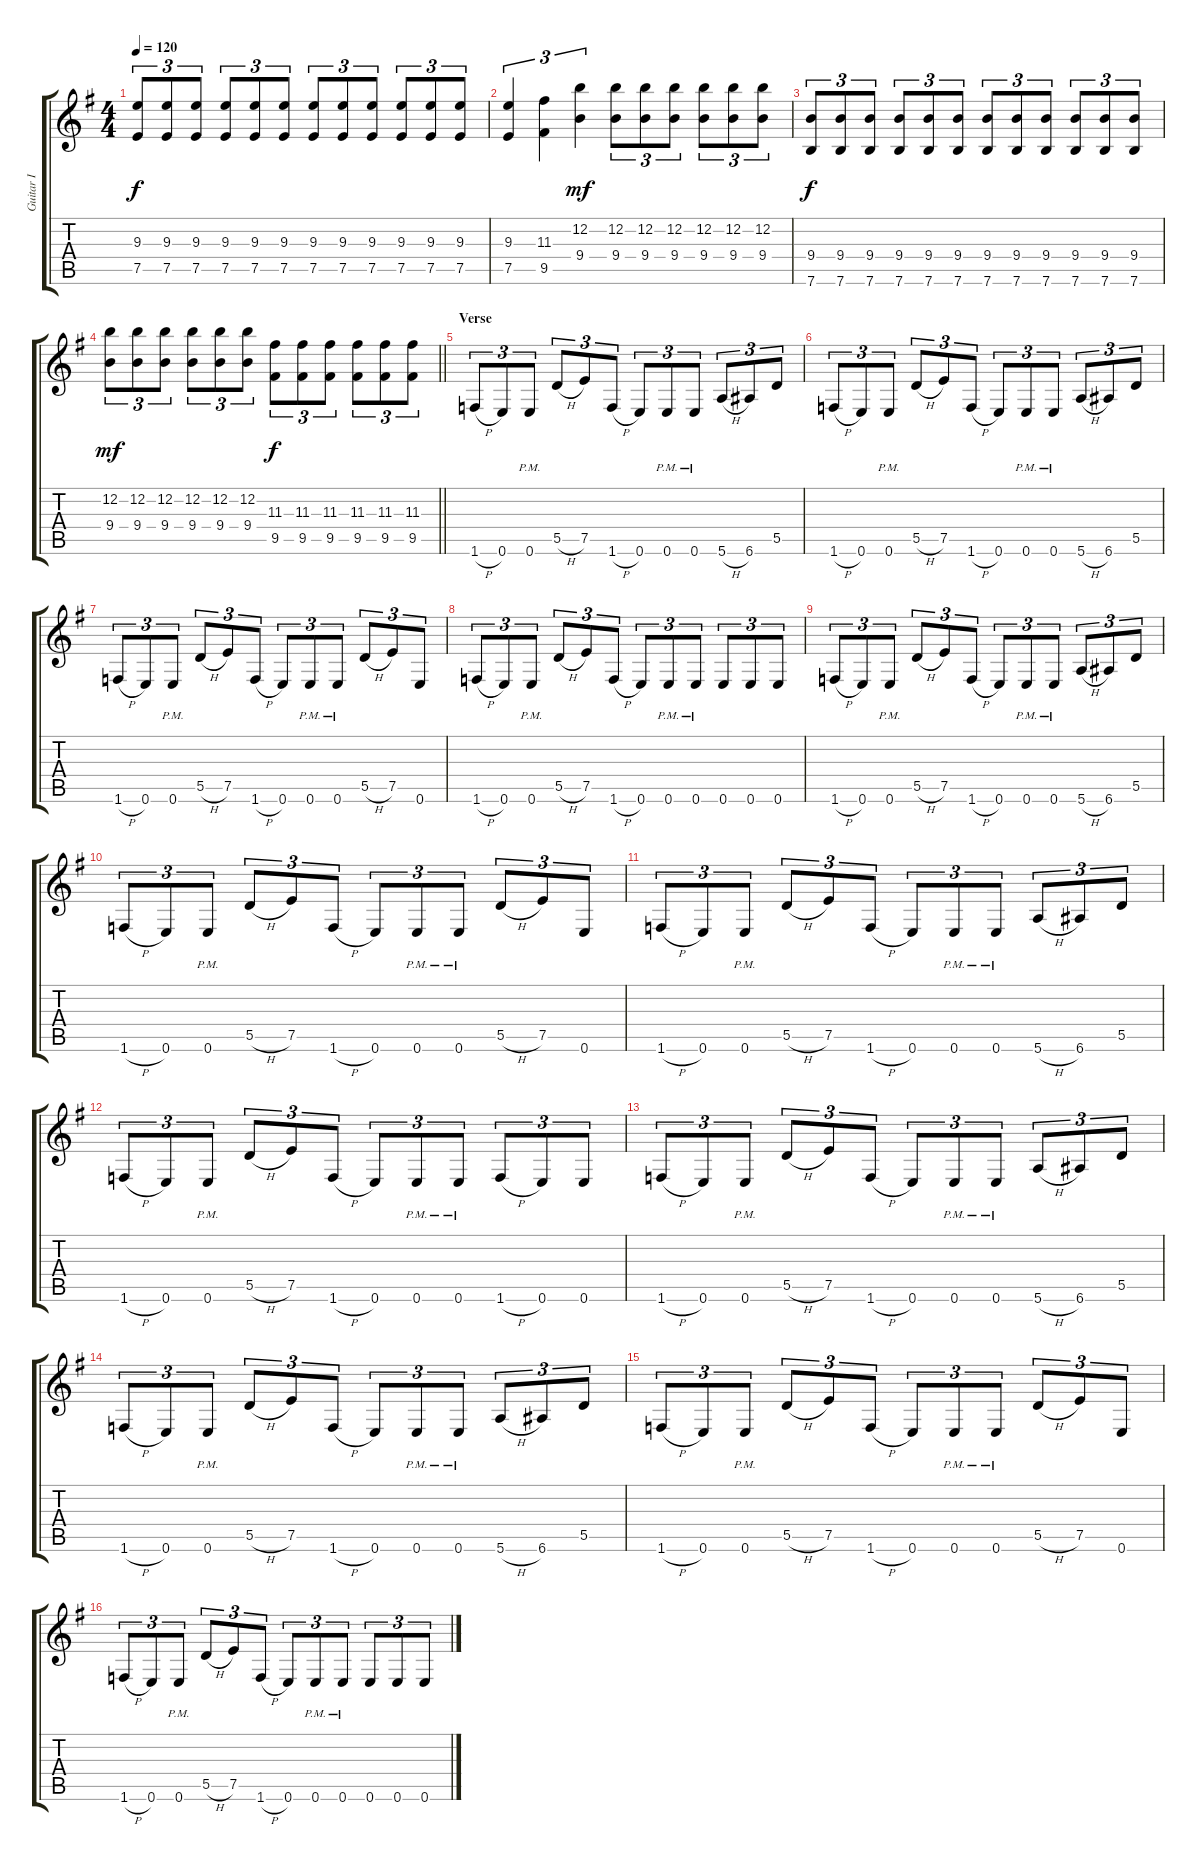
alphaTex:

\track ("Guitar I" "Guitar I") {instrument distortionguitar}
\staff {score tabs}
\tuning (E4 B3 G3 D3 A2 E2) {hide}
\ts (4 4)
\tempo 120
\clef g2
\ks eminor
(9.3 7.5).8{tu (3 2) dy f} (9.3 7.5).8{tu (3 2)} (9.3 7.5).8{tu (3 2)} (9.3 7.5).8{tu (3 2)} (9.3 7.5).8{tu (3 2)} (9.3 7.5).8{tu (3 2)} (9.3 7.5).8{tu (3 2)} (9.3 7.5).8{tu (3 2)} (9.3 7.5).8{tu (3 2)} (9.3 7.5).8{tu (3 2)} (9.3 7.5).8{tu (3 2)} (9.3 7.5).8{tu (3 2)} |
(9.3 7.5).4{tu (3 2)} (11.3 9.5).4{tu (3 2)} (12.2 9.4).4{tu (3 2) dy mf} (12.2 9.4).8{tu (3 2)} (12.2 9.4).8{tu (3 2)} (12.2 9.4).8{tu (3 2)} (12.2 9.4).8{tu (3 2)} (12.2 9.4).8{tu (3 2)} (12.2 9.4).8{tu (3 2)} |
(9.4 7.6).8{tu (3 2) dy f} (9.4 7.6).8{tu (3 2)} (9.4 7.6).8{tu (3 2)} (9.4 7.6).8{tu (3 2)} (9.4 7.6).8{tu (3 2)} (9.4 7.6).8{tu (3 2)} (9.4 7.6).8{tu (3 2)} (9.4 7.6).8{tu (3 2)} (9.4 7.6).8{tu (3 2)} (9.4 7.6).8{tu (3 2)} (9.4 7.6).8{tu (3 2)} (9.4 7.6).8{tu (3 2)} |
\barLineRight lightlight
(12.2 9.4).8{tu (3 2) dy mf} (12.2 9.4).8{tu (3 2)} (12.2 9.4).8{tu (3 2)} (12.2 9.4).8{tu (3 2)} (12.2 9.4).8{tu (3 2)} (12.2 9.4).8{tu (3 2)} (11.3 9.5).8{tu (3 2) dy f} (11.3 9.5).8{tu (3 2)} (11.3 9.5).8{tu (3 2)} (11.3 9.5).8{tu (3 2)} (11.3 9.5).8{tu (3 2)} (11.3 9.5).8{tu (3 2)} |
\section ("" "Verse")
1.6{h}.8{tu (3 2) volume 14} 0.6.8{tu (3 2)} 0.6{pm}.8{tu (3 2)} 5.5{h}.8{tu (3 2)} 7.5.8{tu (3 2)} 1.6{h}.8{tu (3 2)} 0.6.8{tu (3 2)} 0.6{pm}.8{tu (3 2)} 0.6{pm}.8{tu (3 2)} 5.6{h}.8{tu (3 2)} 6.6.8{tu (3 2)} 5.5.8{tu (3 2)} |
1.6{h}.8{tu (3 2)} 0.6.8{tu (3 2)} 0.6{pm}.8{tu (3 2)} 5.5{h}.8{tu (3 2)} 7.5.8{tu (3 2)} 1.6{h}.8{tu (3 2)} 0.6.8{tu (3 2)} 0.6{pm}.8{tu (3 2)} 0.6{pm}.8{tu (3 2)} 5.6{h}.8{tu (3 2)} 6.6.8{tu (3 2)} 5.5.8{tu (3 2)} |
1.6{h}.8{tu (3 2)} 0.6.8{tu (3 2)} 0.6{pm}.8{tu (3 2)} 5.5{h}.8{tu (3 2)} 7.5.8{tu (3 2)} 1.6{h}.8{tu (3 2)} 0.6.8{tu (3 2)} 0.6{pm}.8{tu (3 2)} 0.6{pm}.8{tu (3 2)} 5.5{h}.8{tu (3 2)} 7.5.8{tu (3 2)} 0.6.8{tu (3 2)} |
1.6{h}.8{tu (3 2)} 0.6.8{tu (3 2)} 0.6{pm}.8{tu (3 2)} 5.5{h}.8{tu (3 2)} 7.5.8{tu (3 2)} 1.6{h}.8{tu (3 2)} 0.6.8{tu (3 2)} 0.6{pm}.8{tu (3 2)} 0.6{pm}.8{tu (3 2)} 0.6.8{tu (3 2)} 0.6.8{tu (3 2)} 0.6.8{tu (3 2)} |
1.6{h}.8{tu (3 2)} 0.6.8{tu (3 2)} 0.6{pm}.8{tu (3 2)} 5.5{h}.8{tu (3 2)} 7.5.8{tu (3 2)} 1.6{h}.8{tu (3 2)} 0.6.8{tu (3 2)} 0.6{pm}.8{tu (3 2)} 0.6{pm}.8{tu (3 2)} 5.6{h}.8{tu (3 2)} 6.6.8{tu (3 2)} 5.5.8{tu (3 2)} |
1.6{h}.8{tu (3 2)} 0.6.8{tu (3 2)} 0.6{pm}.8{tu (3 2)} 5.5{h}.8{tu (3 2)} 7.5.8{tu (3 2)} 1.6{h}.8{tu (3 2)} 0.6.8{tu (3 2)} 0.6{pm}.8{tu (3 2)} 0.6{pm}.8{tu (3 2)} 5.5{h}.8{tu (3 2)} 7.5.8{tu (3 2)} 0.6.8{tu (3 2)} |
1.6{h}.8{tu (3 2)} 0.6.8{tu (3 2)} 0.6{pm}.8{tu (3 2)} 5.5{h}.8{tu (3 2)} 7.5.8{tu (3 2)} 1.6{h}.8{tu (3 2)} 0.6.8{tu (3 2)} 0.6{pm}.8{tu (3 2)} 0.6{pm}.8{tu (3 2)} 5.6{h}.8{tu (3 2)} 6.6.8{tu (3 2)} 5.5.8{tu (3 2)} |
1.6{h}.8{tu (3 2)} 0.6.8{tu (3 2)} 0.6{pm}.8{tu (3 2)} 5.5{h}.8{tu (3 2)} 7.5.8{tu (3 2)} 1.6{h}.8{tu (3 2)} 0.6.8{tu (3 2)} 0.6{pm}.8{tu (3 2)} 0.6{pm}.8{tu (3 2)} 1.6{h}.8{tu (3 2)} 0.6.8{tu (3 2)} 0.6.8{tu (3 2)} |
1.6{h}.8{tu (3 2)} 0.6.8{tu (3 2)} 0.6{pm}.8{tu (3 2)} 5.5{h}.8{tu (3 2)} 7.5.8{tu (3 2)} 1.6{h}.8{tu (3 2)} 0.6.8{tu (3 2)} 0.6{pm}.8{tu (3 2)} 0.6{pm}.8{tu (3 2)} 5.6{h}.8{tu (3 2)} 6.6.8{tu (3 2)} 5.5.8{tu (3 2)} |
1.6{h}.8{tu (3 2)} 0.6.8{tu (3 2)} 0.6{pm}.8{tu (3 2)} 5.5{h}.8{tu (3 2)} 7.5.8{tu (3 2)} 1.6{h}.8{tu (3 2)} 0.6.8{tu (3 2)} 0.6{pm}.8{tu (3 2)} 0.6{pm}.8{tu (3 2)} 5.6{h}.8{tu (3 2)} 6.6.8{tu (3 2)} 5.5.8{tu (3 2)} |
1.6{h}.8{tu (3 2)} 0.6.8{tu (3 2)} 0.6{pm}.8{tu (3 2)} 5.5{h}.8{tu (3 2)} 7.5.8{tu (3 2)} 1.6{h}.8{tu (3 2)} 0.6.8{tu (3 2)} 0.6{pm}.8{tu (3 2)} 0.6{pm}.8{tu (3 2)} 5.5{h}.8{tu (3 2)} 7.5.8{tu (3 2)} 0.6.8{tu (3 2)} |
1.6{h}.8{tu (3 2)} 0.6.8{tu (3 2)} 0.6{pm}.8{tu (3 2)} 5.5{h}.8{tu (3 2)} 7.5.8{tu (3 2)} 1.6{h}.8{tu (3 2)} 0.6.8{tu (3 2)} 0.6{pm}.8{tu (3 2)} 0.6{pm}.8{tu (3 2)} 0.6.8{tu (3 2)} 0.6.8{tu (3 2)} 0.6.8{tu (3 2)}
